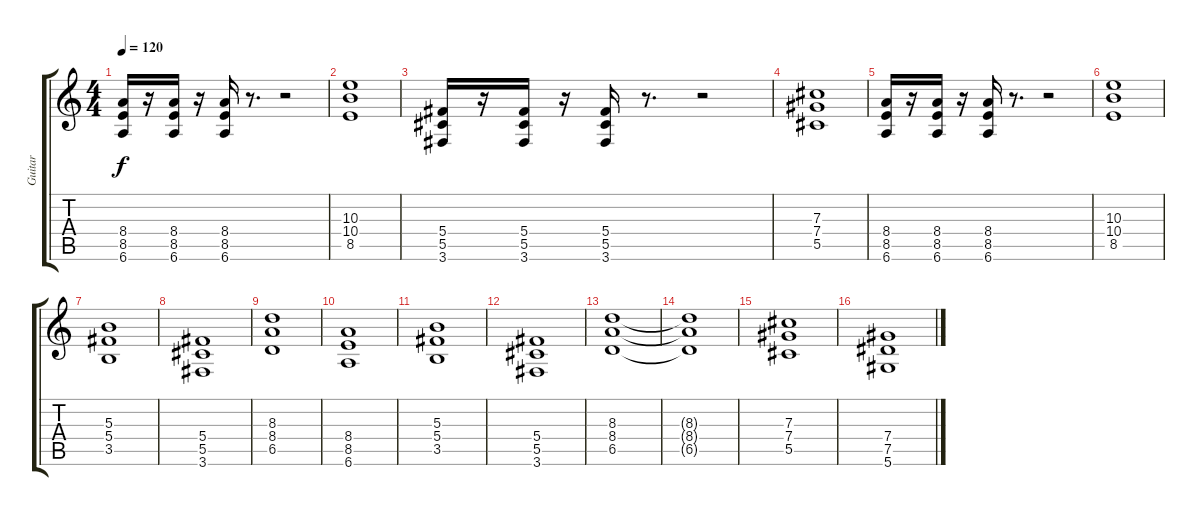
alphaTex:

\track ("Guitar" "Guitar") {instrument overdrivenguitar}
\staff {score tabs}
\tuning (Eb4 Bb3 Gb3 Db3 Ab2 Eb2) {hide}
\ts (4 4)
\tempo 120
\clef g2
\ks c
(8.4 8.5 6.6).16{dy f} r.16 (8.4 8.5 6.6).16 r.16 (8.4 8.5 6.6).16 r.8{d} r.2 |
(10.3 10.4 8.5).1 |
(5.4 5.5 3.6).16 r.16 (5.4 5.5 3.6).16 r.16 (5.4 5.5 3.6).16 r.8{d} r.2 |
(7.3 7.4 5.5).1 |
(8.4 8.5 6.6).16 r.16 (8.4 8.5 6.6).16 r.16 (8.4 8.5 6.6).16 r.8{d} r.2 |
(10.3 10.4 8.5).1 |
(5.3 5.4 3.5).1 |
(5.4 5.5 3.6).1 |
(8.3 8.4 6.5).1 |
(8.4 8.5 6.6).1 |
(5.3 5.4 3.5).1 |
(5.4 5.5 3.6).1 |
(8.3 8.4 6.5).1 |
(8.3{t} 8.4{t} 6.5{t}).1 |
(7.3 7.4 5.5).1 |
(7.4 7.5 5.6).1
